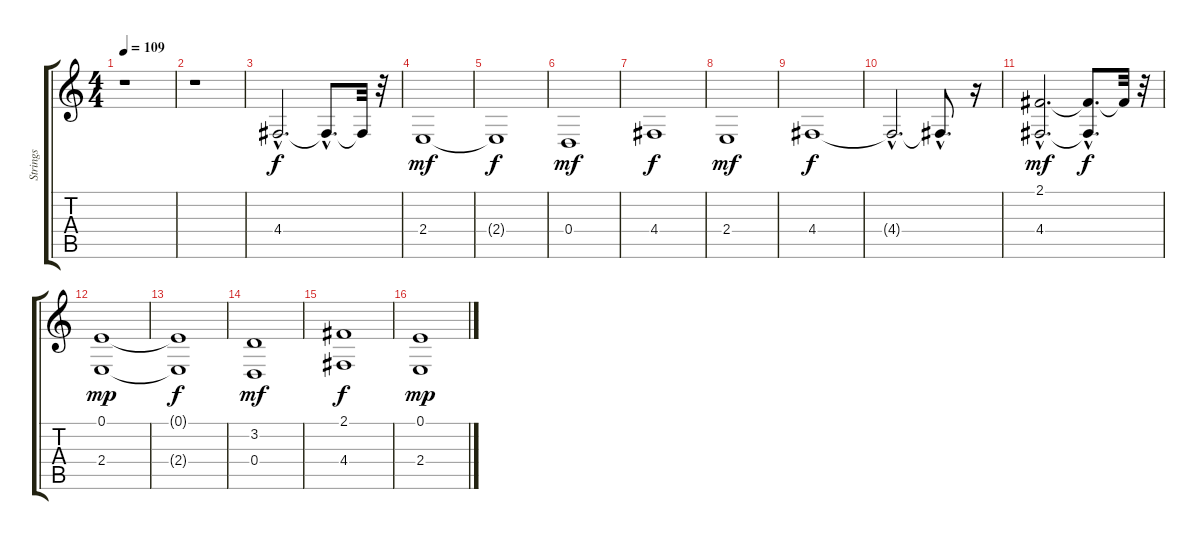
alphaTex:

\track ("Strings " "Strings ") {instrument stringensemble1}
\staff {score tabs}
\tuning (E4 B3 G3 D3 A2 E2) {hide}
\ts (4 4)
\tempo 109
\clef g2
\ks c
r.1{dy f} |
r.1 |
4.4{hac}.2{d} 4.4{hac t}.8{d} 4.4{t}.32 r.32 |
2.4.1{dy mf} |
2.4{t}.1{dy f} |
0.4.1{dy mf} |
4.4.1{dy f} |
2.4.1{dy mf} |
4.4.1{dy f} |
4.4{hac t}.2{d} 4.4{hac t}.8{d} r.16 |
(2.1{hac} 4.4{hac}).2{d dy mf} (2.1{hac t} 4.4{hac t}).8{d dy f} 2.1{t}.32 r.32 |
(0.1 2.4).1{dy mp} |
(0.1{t} 2.4{t}).1{dy f} |
(3.2 0.4).1{dy mf} |
(2.1 4.4).1{dy f} |
(0.1 2.4).1{dy mp}
